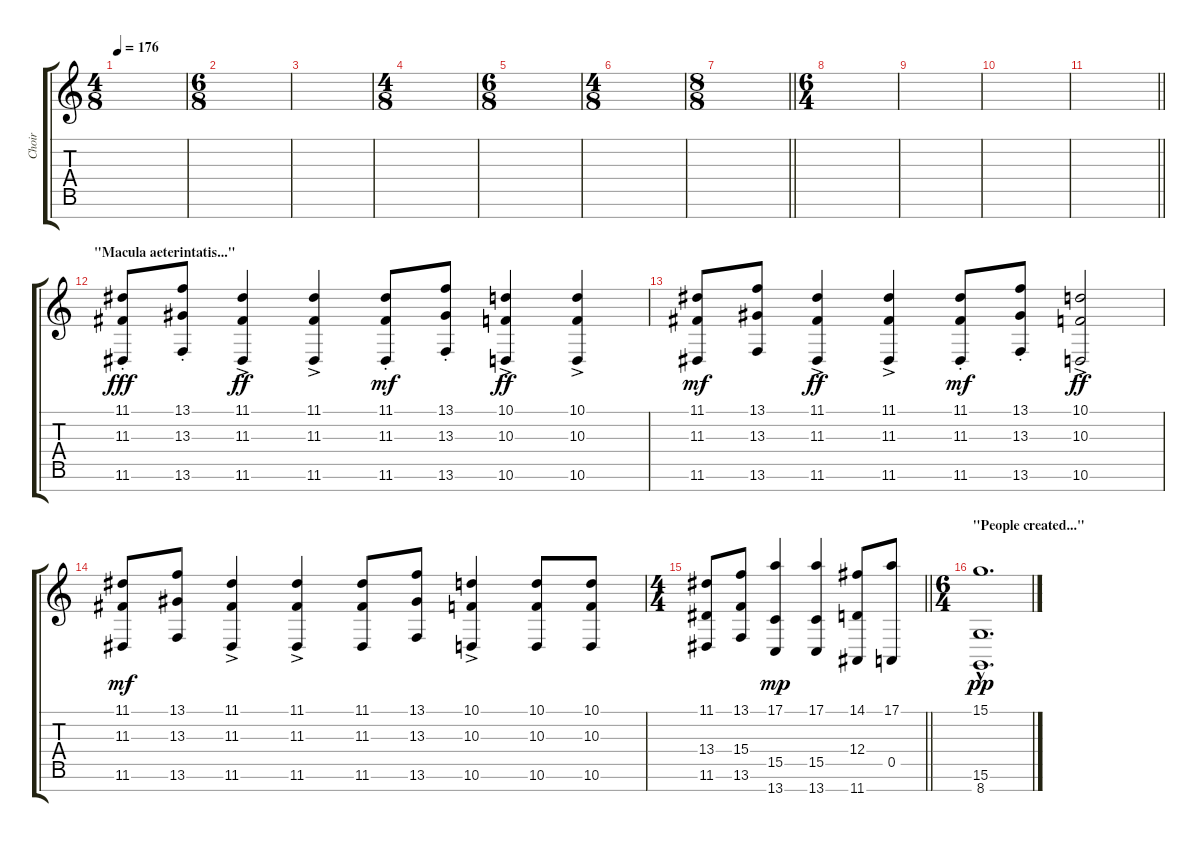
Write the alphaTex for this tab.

\track ("Choir" "Choir") {instrument choiraahs}
\staff {score tabs}
\tuning (E4 B3 G3 D3 A2 E2 B1) {hide}
\ts (4 8)
\tempo 176
\clef g2
\ks c
|
\ts (6 8)
|
|
\ts (4 8)
|
\ts (6 8)
|
\ts (4 8)
|
\ts (8 8)
\barLineRight lightlight
|
\ts (6 4)
\section ("" "")
|
|
|
\barLineRight lightlight
|
\section ("" "\"Macula aeterintatis...\"")
(11.1{st} 11.3{st} 11.6{st}).8{dy fff} (13.1{st} 13.3{st} 13.6{st}).8 (11.1{ac} 11.3{ac} 11.6{ac}).4{dy ff} (11.1{ac} 11.3{ac} 11.6{ac}).4 (11.1{st} 11.3{st} 11.6{st}).8{dy mf} (13.1{st} 13.3{st} 13.6{st}).8 (10.1{ac} 10.3{ac} 10.6{ac}).4{dy ff} (10.1{ac} 10.3{ac} 10.6{ac}).4 |
(11.1 11.3 11.6).8{dy mf} (13.1 13.3 13.6).8 (11.1{ac} 11.3{ac} 11.6{ac}).4{dy ff} (11.1{ac} 11.3{ac} 11.6{ac}).4 (11.1{st} 11.3{st} 11.6{st}).8{dy mf} (13.1{st} 13.3{st} 13.6{st}).8 (10.1{ac} 10.3{ac} 10.6{ac}).2{dy ff} |
(11.1 11.3 11.6).8{dy mf} (13.1 13.3 13.6).8 (11.1{ac} 11.3{ac} 11.6{ac}).4 (11.1{ac} 11.3{ac} 11.6{ac}).4 (11.1 11.3 11.6).8 (13.1 13.3 13.6).8 (10.1{ac} 10.3{ac} 10.6{ac}).4 (10.1 10.3 10.6).8 (10.1 10.3 10.6).8 |
\ts (4 4)
\barLineRight lightlight
(11.1 13.4 11.6).8 (13.1 15.4 13.6).8 (17.1 15.5 13.7).4{dy mp} (17.1 15.5 13.7).4 (14.1 12.4 11.7).8 (17.1 0.5).8 |
\ts (6 4)
\section ("" "\"People created...\"")
(15.1{hac} 15.6{hac} 8.7{hac}).1{d dy pp}
